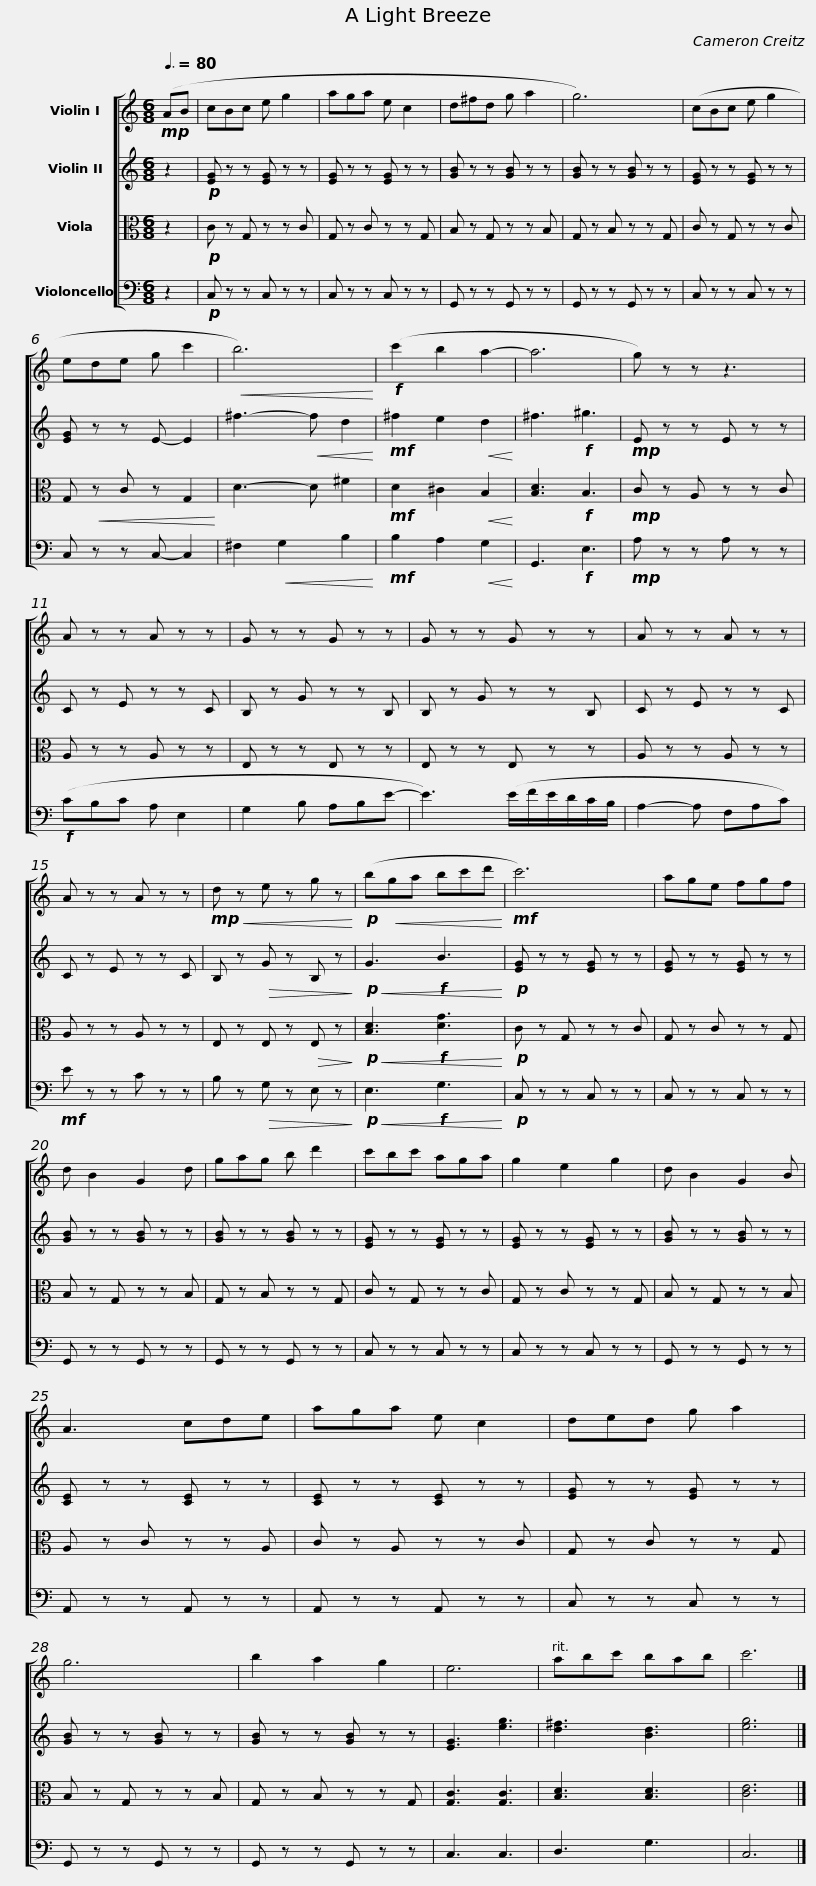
X:1
%%score [ 1 2 3 4 ]
L:1/8
Q:3/8=80
M:6/8
I:linebreak $
K:C
V:1 treble
V:2 treble
V:3 alto
V:4 bass
V:1
!mp! (AB | cBc e g2 | aga e c2 | d^fd g a2 | g6) | %5
 (cBc e g2 |$ ede g c'2 |!<(! b6)!<)! |!f! (c'2 b2 a2- | a6 | %10
 g) z z z3 | A z z A z z | G z z G z z |$ G z z G z z | A z z A z z | %15
 A z z A z z |!mp! d!<(! z e z g z!<)! |!p! (b!<(!ga bc'd'!<)! |$!mf! c'6) | age fgf | %20
 d B2 G2 d | gag b d'2 | c'bc' aga | g2 e2 g2 |$ d B2 G2 B | %25
 A3 cde | aga e c2 | ded g a2 | g6 | b2 a2 g2 |$ %30
 e6 | abc' bab | c'6 |] %33
V:2
 z2 |!p! [EG] z z [EG] z z | [EG] z z [EG] z z | [GB] z z [GB] z z | [GB] z z [GB] z z | %5
 [EG] z z [EG] z z |$ [EG] z z E- E2 | ^f3-!<(! f d2!<)! |!mf! ^f2 e2!<(! d2!<)! | ^f3!f! ^g3 | %10
!mp! E z z E z z | C z E z z C | B, z G z z B, |$ B, z G z z B, | C z E z z C | %15
 C z E z z C | B, z!>(! G z B, z!>)! |!p!!<(! G3!f! B3!<)! |$!p! [EG] z z [EG] z z | [EG] z z [EG] z z | %20
 [GB] z z [GB] z z | [GB] z z [GB] z z | [EG] z z [EG] z z | [EG] z z [EG] z z |$ [GB] z z [GB] z z | %25
 [CE] z z [CE] z z | [CE] z z [CE] z z | [EG] z z [EG] z z | [GB] z z [GB] z z | [GB] z z [GB] z z |$ %30
 [EG]3 [eg]3 | [d^f]3 [Bd]3 | [eg]6 |] %33
V:3
 z2 |!p! C z G, z z C | G, z C z z G, | B, z G, z z B, | G, z B, z z G, | %5
 C z G, z z C |$ G,!<(! z C z G,2!<)! | D3- D ^F2 |!mf! D2 ^C2!<(! B,2!<)! | [B,D]3!f! B,3 | %10
!mp! C z A, z z C | A, z z A, z z | E, z z E, z z |$ E, z z E, z z | A, z z A, z z | %15
 A, z z A, z z | E, z E, z!>(! E, z!>)! |!p!!<(! [B,D]3!f! [DG]3!<)! |$!p! C z G, z z C | G, z C z z G, | %20
 B, z G, z z B, | G, z B, z z G, | C z G, z z C | G, z C z z G, |$ B, z G, z z B, | %25
 A, z C z z A, | C z A, z z C | G, z C z z G, | B, z G, z z B, | G, z B, z z G, |$ %30
 [G,C]3 [G,C]3 | [B,D]3 [B,D]3 | [CE]6 |] %33
V:4
 z2 |!p! C, z z C, z z | C, z z C, z z | G,, z z G,, z z | G,, z z G,, z z | %5
 C, z z C, z z |$ C, z z C,- C,2 | ^F,2!<(! G,2 B,2!<)! |!mf! B,2 A,2!<(! G,2!<)! | G,,3!f! E,3 | %10
!mp! A, z z A, z z |!f! (CB,C A, E,2 | G,2 B, A,B,E- |$ E3) (E/F/E/D/C/B,/ | A,2- A, F,A,C) | %15
!mf! E z z C z z | B, z!>(! G, z E, z!>)! |!p!!<(! E,3!f! G,3!<)! |$!p! C, z z C, z z | C, z z C, z z | %20
 G,, z z G,, z z | G,, z z G,, z z | C, z z C, z z | C, z z C, z z |$ G,, z z G,, z z | %25
 A,, z z A,, z z | A,, z z A,, z z | C, z z C, z z | G,, z z G,, z z | G,, z z G,, z z |$ %30
 C,3 C,3 | D,3 G,3 | C,6 |] %33
